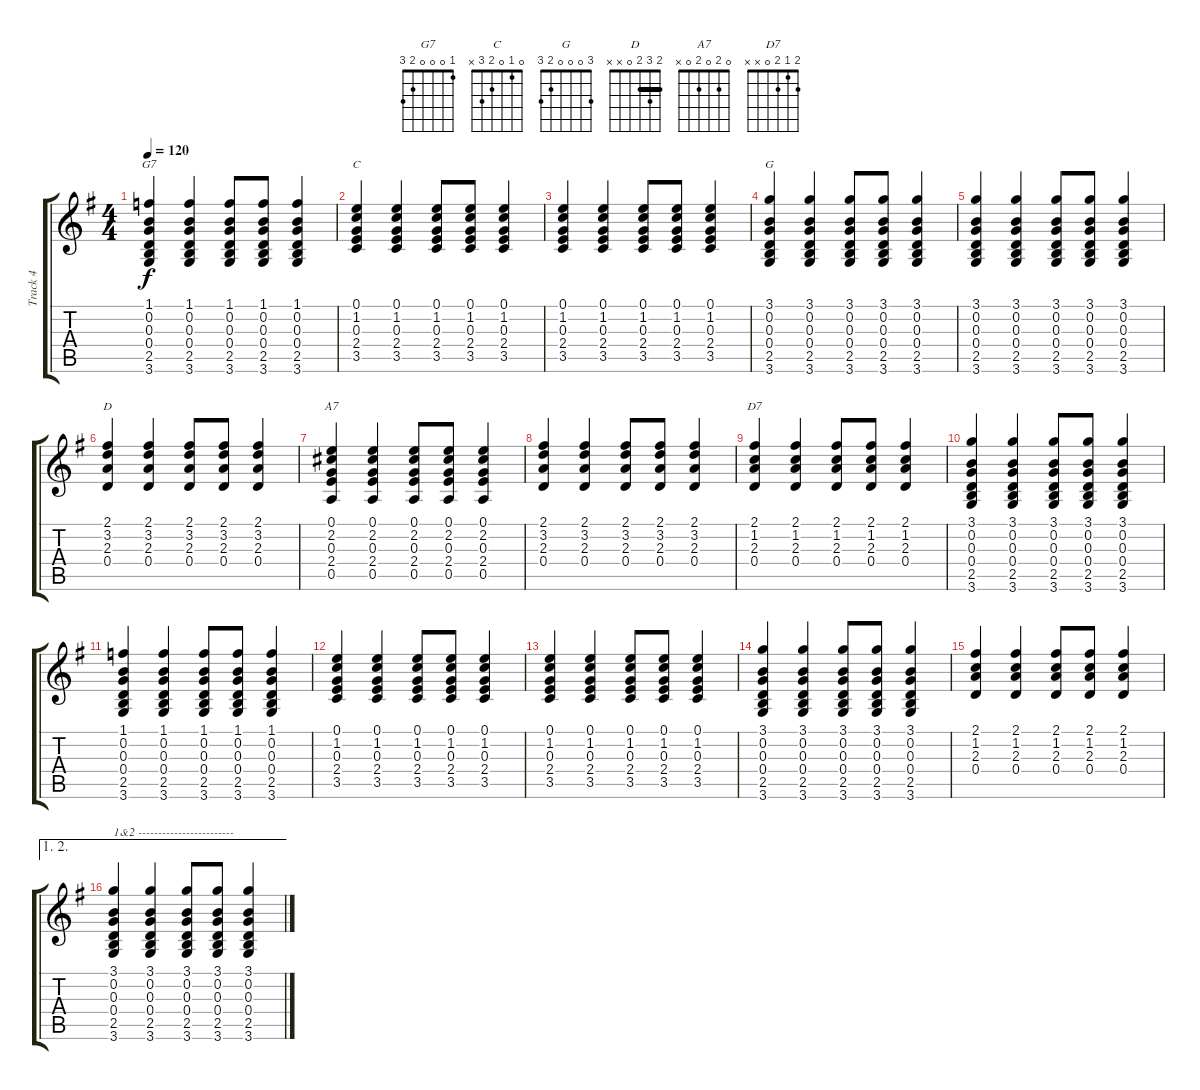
\track ("Track 4" "Track 4") {instrument acousticguitarnylon}
\staff {score tabs}
\tuning (E4 B3 G3 D3 A2 E2) {hide}
\chord ("G7" 1 0 0 0 2 3)
\chord ("C" 0 1 0 2 3 x)
\chord ("G" 3 0 0 0 2 3)
\chord ("D" 2 3 2 0 x x) {barre 2}
\chord ("A7" 0 2 0 2 0 x)
\chord ("D7" 2 1 2 0 x x)
\ts (4 4)
\tempo 120
\clef g2
\ks g
(1.1 0.2 0.3 0.4 2.5 3.6).4{ch "G7" dy f} (1.1 0.2 0.3 0.4 2.5 3.6).4 (1.1 0.2 0.3 0.4 2.5 3.6).8 (1.1 0.2 0.3 0.4 2.5 3.6).8 (1.1 0.2 0.3 0.4 2.5 3.6).4 |
(0.1 1.2 0.3 2.4 3.5).4{ch "C"} (0.1 1.2 0.3 2.4 3.5).4 (0.1 1.2 0.3 2.4 3.5).8 (0.1 1.2 0.3 2.4 3.5).8 (0.1 1.2 0.3 2.4 3.5).4 |
(0.1 1.2 0.3 2.4 3.5).4 (0.1 1.2 0.3 2.4 3.5).4 (0.1 1.2 0.3 2.4 3.5).8 (0.1 1.2 0.3 2.4 3.5).8 (0.1 1.2 0.3 2.4 3.5).4 |
(3.1 0.2 0.3 0.4 2.5 3.6).4{ch "G"} (3.1 0.2 0.3 0.4 2.5 3.6).4 (3.1 0.2 0.3 0.4 2.5 3.6).8 (3.1 0.2 0.3 0.4 2.5 3.6).8 (3.1 0.2 0.3 0.4 2.5 3.6).4 |
(3.1 0.2 0.3 0.4 2.5 3.6).4 (3.1 0.2 0.3 0.4 2.5 3.6).4 (3.1 0.2 0.3 0.4 2.5 3.6).8 (3.1 0.2 0.3 0.4 2.5 3.6).8 (3.1 0.2 0.3 0.4 2.5 3.6).4 |
(2.1 3.2 2.3 0.4).4{ch "D"} (2.1 3.2 2.3 0.4).4 (2.1 3.2 2.3 0.4).8 (2.1 3.2 2.3 0.4).8 (2.1 3.2 2.3 0.4).4 |
(0.1 2.2 0.3 2.4 0.5).4{ch "A7"} (0.1 2.2 0.3 2.4 0.5).4 (0.1 2.2 0.3 2.4 0.5).8 (0.1 2.2 0.3 2.4 0.5).8 (0.1 2.2 0.3 2.4 0.5).4 |
(2.1 3.2 2.3 0.4).4 (2.1 3.2 2.3 0.4).4 (2.1 3.2 2.3 0.4).8 (2.1 3.2 2.3 0.4).8 (2.1 3.2 2.3 0.4).4 |
(2.1 1.2 2.3 0.4).4{ch "D7"} (2.1 1.2 2.3 0.4).4 (2.1 1.2 2.3 0.4).8 (2.1 1.2 2.3 0.4).8 (2.1 1.2 2.3 0.4).4 |
(3.1 0.2 0.3 0.4 2.5 3.6).4 (3.1 0.2 0.3 0.4 2.5 3.6).4 (3.1 0.2 0.3 0.4 2.5 3.6).8 (3.1 0.2 0.3 0.4 2.5 3.6).8 (3.1 0.2 0.3 0.4 2.5 3.6).4 |
(1.1 0.2 0.3 0.4 2.5 3.6).4 (1.1 0.2 0.3 0.4 2.5 3.6).4 (1.1 0.2 0.3 0.4 2.5 3.6).8 (1.1 0.2 0.3 0.4 2.5 3.6).8 (1.1 0.2 0.3 0.4 2.5 3.6).4 |
(0.1 1.2 0.3 2.4 3.5).4 (0.1 1.2 0.3 2.4 3.5).4 (0.1 1.2 0.3 2.4 3.5).8 (0.1 1.2 0.3 2.4 3.5).8 (0.1 1.2 0.3 2.4 3.5).4 |
(0.1 1.2 0.3 2.4 3.5).4 (0.1 1.2 0.3 2.4 3.5).4 (0.1 1.2 0.3 2.4 3.5).8 (0.1 1.2 0.3 2.4 3.5).8 (0.1 1.2 0.3 2.4 3.5).4 |
(3.1 0.2 0.3 0.4 2.5 3.6).4 (3.1 0.2 0.3 0.4 2.5 3.6).4 (3.1 0.2 0.3 0.4 2.5 3.6).8 (3.1 0.2 0.3 0.4 2.5 3.6).8 (3.1 0.2 0.3 0.4 2.5 3.6).4 |
(2.1 1.2 2.3 0.4).4 (2.1 1.2 2.3 0.4).4 (2.1 1.2 2.3 0.4).8 (2.1 1.2 2.3 0.4).8 (2.1 1.2 2.3 0.4).4 |
\ae (1 2)
(3.1 0.2 0.3 0.4 2.5 3.6).4{txt "1&2 ------------------------"} (3.1 0.2 0.3 0.4 2.5 3.6).4 (3.1 0.2 0.3 0.4 2.5 3.6).8 (3.1 0.2 0.3 0.4 2.5 3.6).8 (3.1 0.2 0.3 0.4 2.5 3.6).4
